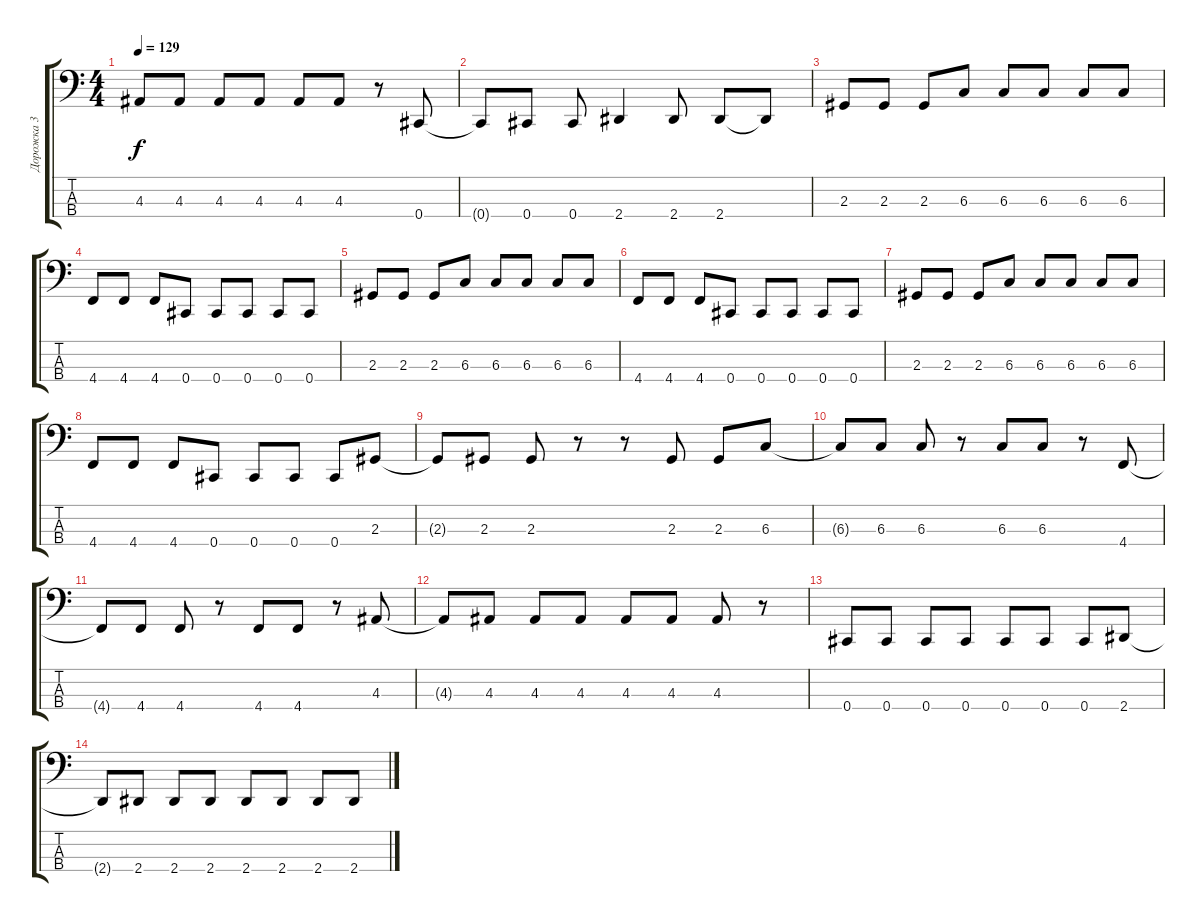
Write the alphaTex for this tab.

\track ("Дорожка 3" "Дорожка 3") {instrument electricbassfinger}
\staff {score tabs}
\tuning (E2 B1 Gb1 Db1) {hide}
\ts (4 4)
\tempo 129
\clef f4
\ks c
4.3{t}.8{dy f} 4.3.8 4.3.8 4.3.8 4.3.8 4.3.8 r.8 0.4.8 |
0.4{t}.8 0.4.8 0.4.8 2.4.4 2.4.8 2.4.8 2.4{t}.8 |
2.3.8 2.3.8 2.3.8 6.3.8 6.3.8 6.3.8 6.3.8 6.3.8 |
4.4.8 4.4.8 4.4.8 0.4.8 0.4.8 0.4.8 0.4.8 0.4.8 |
2.3.8 2.3.8 2.3.8 6.3.8 6.3.8 6.3.8 6.3.8 6.3.8 |
4.4.8 4.4.8 4.4.8 0.4.8 0.4.8 0.4.8 0.4.8 0.4.8 |
2.3.8 2.3.8 2.3.8 6.3.8 6.3.8 6.3.8 6.3.8 6.3.8 |
4.4.8 4.4.8 4.4.8 0.4.8 0.4.8 0.4.8 0.4.8 2.3.8 |
2.3{t}.8 2.3.8 2.3.8 r.8 r.8 2.3.8 2.3.8 6.3.8 |
6.3{t}.8 6.3.8 6.3.8 r.8 6.3.8 6.3.8 r.8 4.4.8 |
4.4{t}.8 4.4.8 4.4.8 r.8 4.4.8 4.4.8 r.8 4.3.8 |
4.3{t}.8 4.3.8 4.3.8 4.3.8 4.3.8 4.3.8 4.3.8 r.8 |
0.4.8 0.4.8 0.4.8 0.4.8 0.4.8 0.4.8 0.4.8 2.4.8 |
2.4{t}.8 2.4.8 2.4.8 2.4.8 2.4.8 2.4.8 2.4.8 2.4.8
